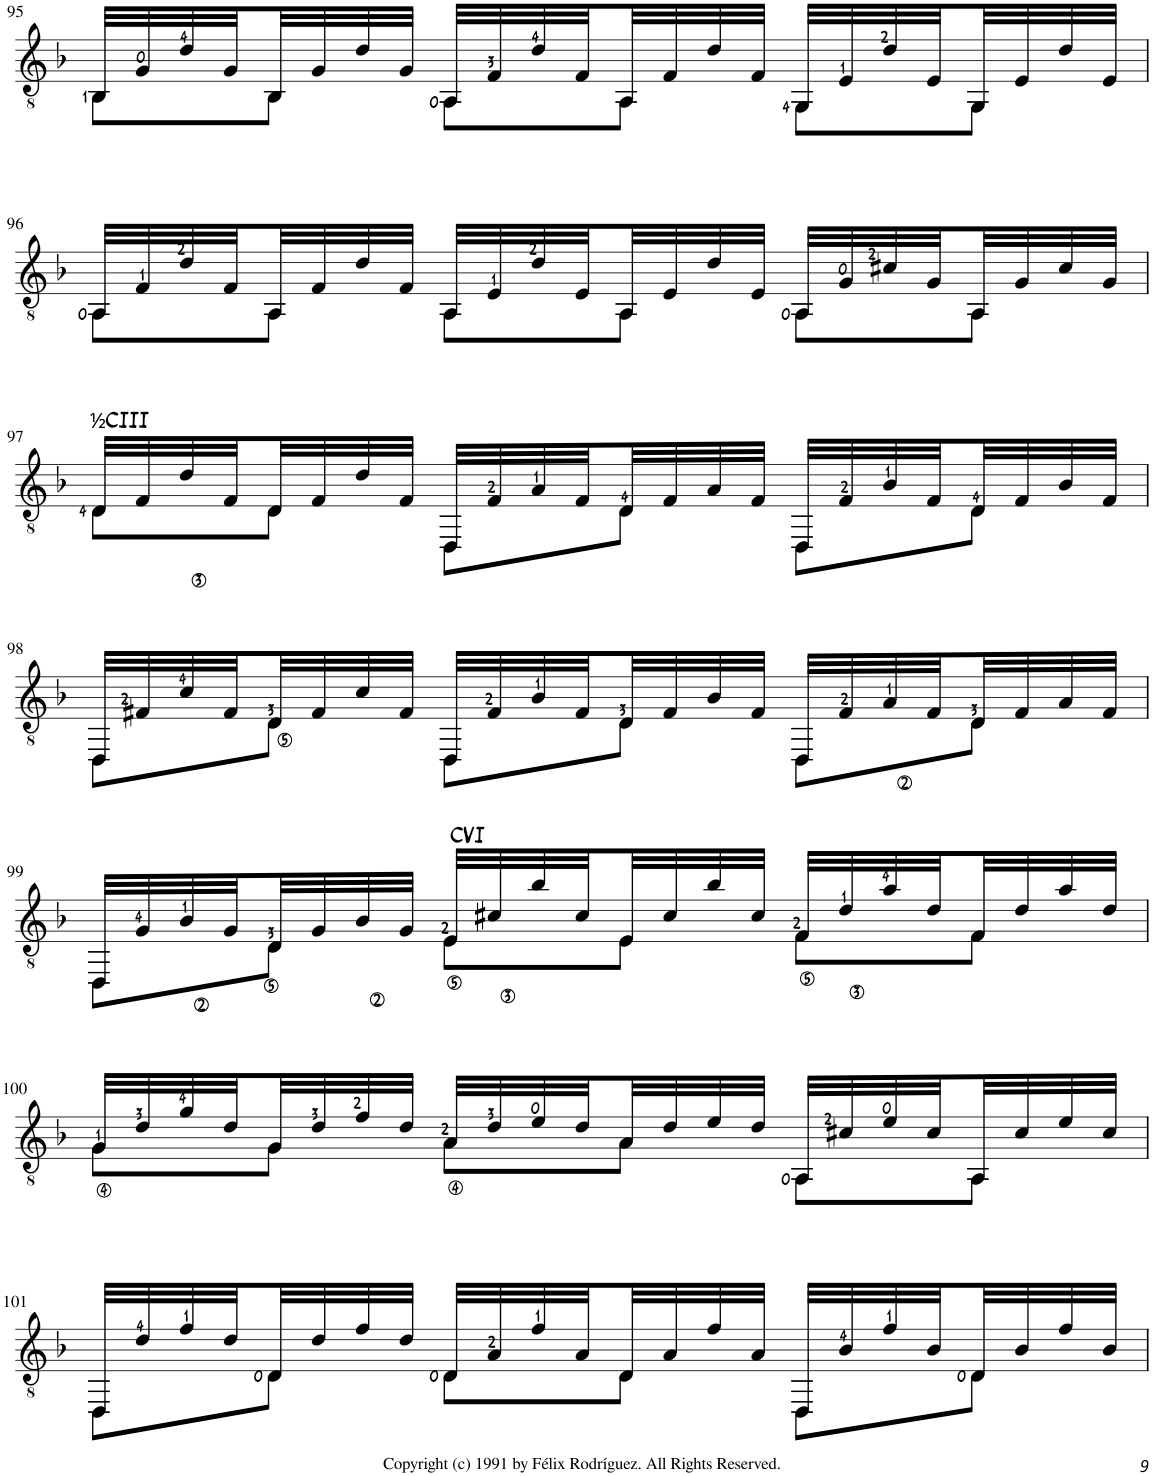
**kern
*part1
*staff1
*I"6ta en Re
!!LO:PB:g=z
*clefGv2
*k[b-]
*M3/4
=95
*^
32BB-/LLL	8BB-\L
32G/	.
32d/	.
32G/	.
32BB-/	8BB-\J
32G/	.
32d/	.
32G/JJJ	.
32AA/LLL	8AA\L
32F/	.
32d/	.
32F/	.
32AA/	8AA\J
32F/	.
32d/	.
32F/JJJ	.
32GG/LLL	8GG\L
32E/	.
32d/	.
32E/	.
32GG/	8GG\J
32E/	.
32d/	.
32E/JJJ	.
!!LO:LB:g=z	!!
=96	=96
32AA/LLL	8AA\L
32F/	.
32d/	.
32F/	.
32AA/	8AA\J
32F/	.
32d/	.
32F/JJJ	.
32AA/LLL	8AA\L
32E/	.
32d/	.
32E/	.
32AA/	8AA\J
32E/	.
32d/	.
32E/JJJ	.
32AA/LLL	8AA\L
32G/	.
32c#X/	.
32G/	.
32AA/	8AA\J
32G/	.
32c#/	.
32G/JJJ	.
!!LO:LB:g=z	!!
=97	=97
!LO:TX:a:t=½CIII	!
32D/LLL	8D\L
32F/	.
32d/	.
32F/	.
32D/	8D\J
32F/	.
32d/	.
32F/JJJ	.
32DD/LLL	8DD\L
32F/	.
32A/	.
32F/	.
32D/	8D\J
32F/	.
32A/	.
32F/JJJ	.
32DD/LLL	8DD\L
32F/	.
32B-/	.
32F/	.
32D/	8D\J
32F/	.
32B-/	.
32F/JJJ	.
!!LO:LB:g=z	!!
=98	=98
32DD/LLL	8DD\L
32F#X/	.
32c/	.
32F#/	.
32D/	8D\J
32F#/	.
32c/	.
32F#/JJJ	.
32DD/LLL	8DD\L
32F#/	.
32B-/	.
32F#/	.
32D/	8D\J
32F#/	.
32B-/	.
32F#/JJJ	.
32DD/LLL	8DD\L
32F#/	.
32A/	.
32F#/	.
32D/	8D\J
32F#/	.
32A/	.
32F#/JJJ	.
!!LO:LB:g=z	!!
=99	=99
32DD/LLL	8DD\L
32G/	.
32B-/	.
32G/	.
32D/	8D\J
32G/	.
32B-/	.
32G/JJJ	.
!LO:TX:a:t=CVI	!
32E/LLL	8E<\L
32c#X/	.
32b-/	.
32c#/	.
32E/	8E\J
32c#/	.
32b-/	.
32c#/JJJ	.
32F/LLL	8F<\L
32d/	.
32a/	.
32d/	.
32F/	8F\J
32d/	.
32a/	.
32d/JJJ	.
!!LO:LB:g=z	!!
=100	=100
32G/LLL	8G<\L
32d/	.
32g/	.
32d/	.
32G/	8G\J
32d/	.
32f/	.
32d/JJJ	.
32A/LLL	8A<\L
32d/	.
32e/	.
32d/	.
32A/	8A\J
32d/	.
32e/	.
32d/JJJ	.
32AA/LLL	8AA\L
32c#X/	.
32e/	.
32c#/	.
32AA/	8AA\J
32c#/	.
32e/	.
32c#/JJJ	.
!!LO:LB:g=z	!!
=101	=101
32DD/LLL	8DD\L
32d/	.
32f/	.
32d/	.
32D/	8D\J
32d/	.
32f/	.
32d/JJJ	.
32D/LLL	8D\L
32A/	.
32f/	.
32A/	.
32D/	8D\J
32A/	.
32f/	.
32A/JJJ	.
32DD/LLL	8DD\L
32B-/	.
32f/	.
32B-/	.
32D/	8D\J
32B-/	.
32f/	.
32B-/JJJ	.
*v	*v
=
*-
